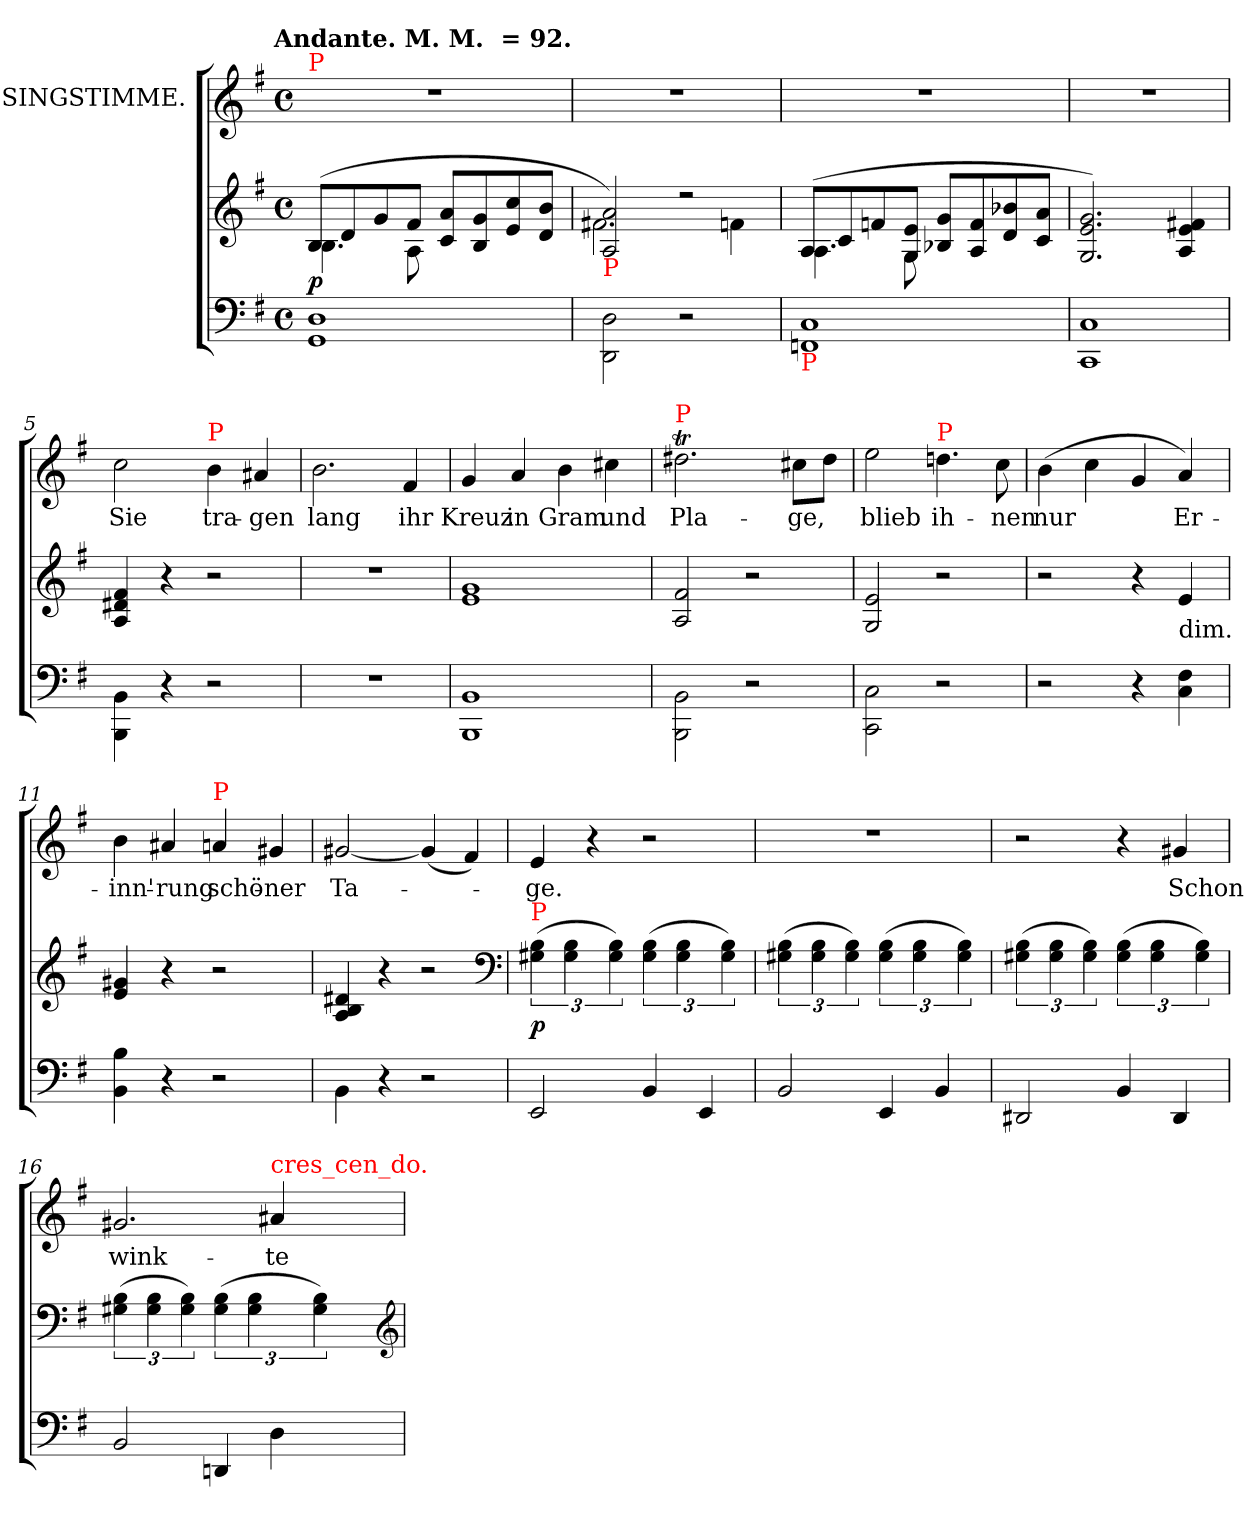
**kern	**kern	**dynam	**kern	**text
*part2	*part2	*part2	*part1	*part1
*staff3	*staff2	*staff2/3	*staff1	*staff1
*	*	*	*I"SINGSTIMME.	*
*clefF4	*clefG2	*	*clefG2	*
*k[f#]	*k[f#]	*	*k[f#]	*
*G:	*G:	*	*G:	*
!!LO:TX:omd:t=Andante. M. M. &nbsp;=&nbsp;92.
*M4/4	*M4/4	*	*M4/4	*
*met(c)	*met(c)	*	*met(c)	*
*MM88	*MM88	*	*MM88	*
=1	=1	=1	=1	=1
*	*^	*	*	*
!	!	!	!	!LO:TX:a:color=red:t=P	!
1D 1GG	(>8BL	4.B	p	1rdd	.
.	8d	.	.	.	.
.	8g	.	.	.	.
.	8f#J	8A	.	.	.
.	8a 8cL	4ryy	.	.	.
.	8g 8B	.	.	.	.
.	8cc 8e	4ryy	.	.	.
.	8b 8dJ	.	.	.	.
=2	=2	=2	=2	=2	=2
!	!LO:TX:b:color=red:t=P	!	!	!	!
2D\ 2DD\	2a/ 2A/)	2.f#X	.	1rdd	.
2r	2rdd	.	.	.	.
.	.	4fn	.	.	.
=3	=3	=3	=3	=3	=3
!LO:TX:b:color=red:t=P	!	!	!	!	!
1C\ 1FFn\	(>8A/L	4.A\	.	1rdd	.
.	8c	.	.	.	.
.	8fn	.	.	.	.
.	8e/ 8G/J	8G\	.	.	.
.	8g 8B-XL	4ryy	.	.	.
.	8f 8A	.	.	.	.
.	8b-X 8d	4ryy	.	.	.
.	8a 8cJ	.	.	.	.
*	*v	*v	*	*	*
=4	=4	=4	=4	=4
1C\ 1CC\	2.g/ 2.e/ 2.G/)	.	1rdd	.
.	4f#X/ 4e/ 4A/	.	.	.
=5	=5	=5	=5	=5
4BB\ 4BBB\	4f#/ 4d#X/ 4A/	.	2cc	Sie
4r	4r	.	.	.
!	!	!	!LO:TX:a:color=red:t=P	!
2r	2r	.	4b	tra-
.	.	.	4a#X	-gen
=6	=6	=6	=6	=6
1rF	1rdd	.	2.b	lang
.	.	.	4f#	ihr
=7	=7	=7	=7	=7
1BB 1BBB	1g 1e	.	4g	Kreuz
.	.	.	4a	in
.	.	.	4b	Gram
.	.	.	4cc#X	und
=8	=8	=8	=8	=8
!	!	!	!LO:TX:a:color=red:t=P	!
2BB\ 2BBB\	2f#/ 2A/	.	2.dd#Xt	Pla-
2r	2r	.	.	.
.	.	.	8cc#XL	-ge,
.	.	.	8dd#J	.
=9	=9	=9	=9	=9
2C\ 2CC\	2e/ 2G/	.	2ee	blieb
!	!	!	!LO:TX:a:color=red:t=P	!
2r	2r	.	4.ddn	ih-
.	.	.	8cc	-nen
=10	=10	=10	=10	=10
2r	2r	.	(>4b	nur
.	.	.	4cc	.
4r	4r	.	4g	.
!	!LO:TX:c:t=dim.	!	!	!
4F# 4C	4e	.	4a)	Er-
=11	=11	=11	=11	=11
4B 4BB	4g#X 4e	.	4b\	-inn'-
4r	4r	.	4a#X	-rung
!	!	!	!LO:TX:a:color=red:t=P	!
2r	2r	.	4an	schö-
.	.	.	4g#X	-ner
=12	=12	=12	=12	=12
4BB\	4d#X/ 4B/ 4A/	.	[2g#X	Ta-
4r	4r	.	.	.
2r	2r	.	(<4g#]	.
.	.	.	4f#)	.
*	*clefF4	*	*	*
=13	=13	=13	=13	=13
!	!LO:TX:a:color=red:t=P	!	!	!
2EE	(>6B 6G#X	p	4e	-ge.
.	6B 6G#	.	.	.
.	.	.	4r	.
.	6B 6G#)	.	.	.
4BB	(>6B\ 6G#\	.	2r	.
.	6B 6G#	.	.	.
4EE	.	.	.	.
.	6B 6G#)	.	.	.
=14	=14	=14	=14	=14
2BB	(>6B 6G#X	.	1rdd	.
.	6B 6G#	.	.	.
.	6B 6G#)	.	.	.
4EE	(>6B 6G#	.	.	.
.	6B 6G#	.	.	.
4BB	.	.	.	.
.	6B 6G#)	.	.	.
=15	=15	=15	=15	=15
2DD#X	(>6B 6G#X	.	2r	.
.	6B 6G#	.	.	.
.	6B 6G#)	.	.	.
4BB	(>6B 6G#	.	4r	.
.	6B 6G#	.	.	.
4DD#	.	.	4g#X	Schon
.	6B 6G#)	.	.	.
=16	=16	=16	=16	=16
2BB	(>6B 6G#X	.	2.g#X	wink-
.	6B 6G#	.	.	.
.	6B 6G#)	.	.	.
4DDn	(>6B 6G#	.	.	.
.	6B 6G#	.	.	.
!	!	!	!LO:TX:a:color=red:t=cres_cen_do.	!
4D	.	.	4a#X	-te
.	6B 6G#)	.	.	.
*	*clefG2	*	*	*
=	=	=	=	=
*-	*-	*-	*-	*-
